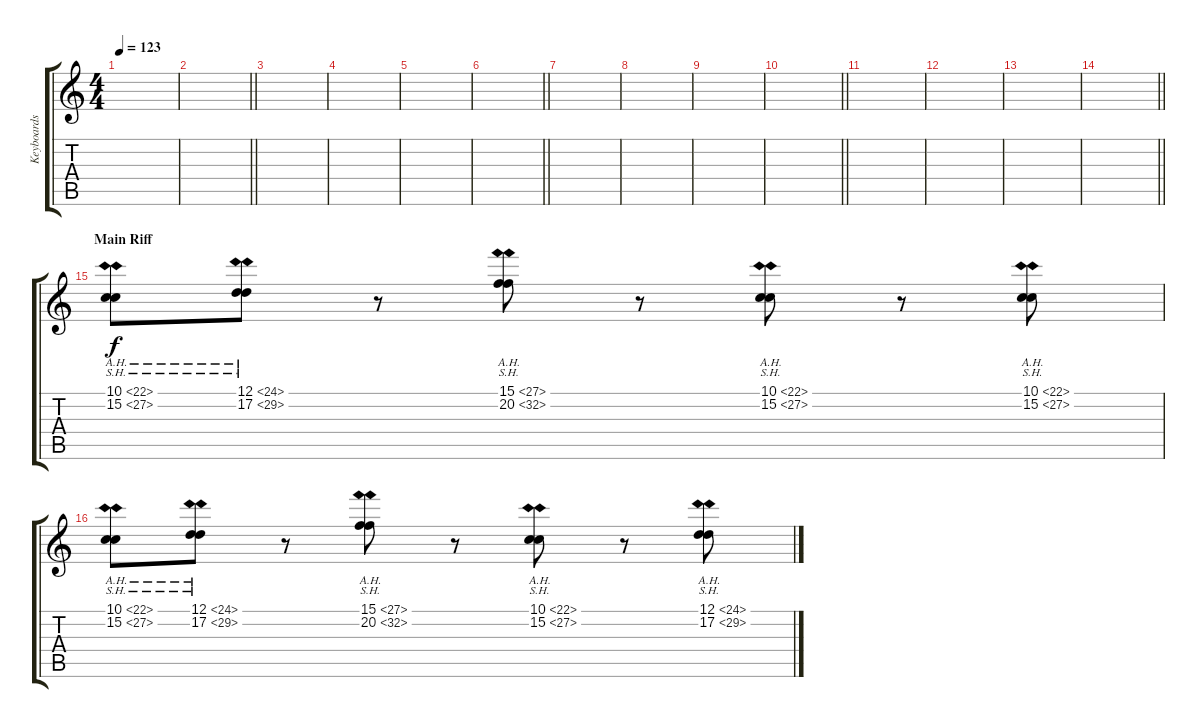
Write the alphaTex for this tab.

\track ("Keyboards I" "Keyboards ") {instrument blownbottle}
\staff {score tabs}
\tuning (D4 A3 F3 C3 G2 D2) {hide}
\ts (4 4)
\tempo 123
\clef g2
\ks c
|
\barLineRight lightlight
|
\section ("" "")
|
|
|
\barLineRight lightlight
|
\section ("" "")
|
|
|
\barLineRight lightlight
|
\section ("" "")
|
|
|
\barLineRight lightlight
|
\section ("" "Main Riff")
(10.1{sh 12} 15.2{ah 12}).8 (12.1{sh 12} 17.2{ah 12}).8 r.8 (15.1{sh 12} 20.2{ah 12}).8 r.8 (10.1{sh 12} 15.2{ah 12}).8 r.8 (10.1{sh 12} 15.2{ah 12}).8 |
(10.1{sh 12} 15.2{ah 12}).8 (12.1{sh 12} 17.2{ah 12}).8 r.8 (15.1{sh 12} 20.2{ah 12}).8 r.8 (10.1{sh 12} 15.2{ah 12}).8 r.8 (12.1{sh 12} 17.2{ah 12}).8
